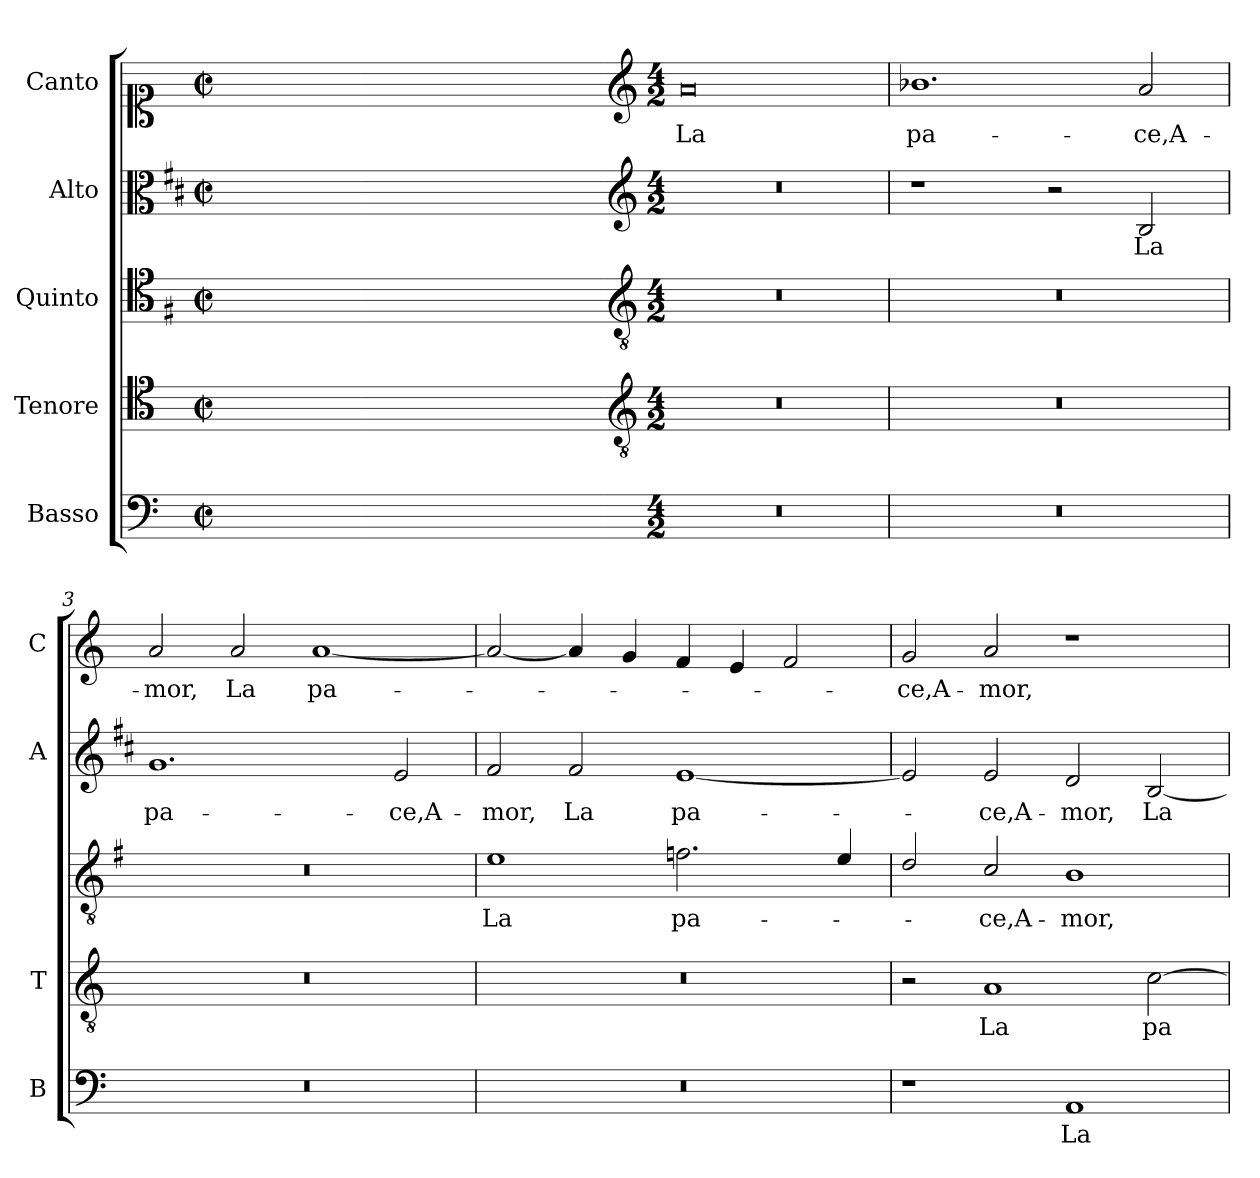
**kern	**text	**kern	**text	**kern	**text	**kern	**text	**kern	**text
*part5	*part5	*part4	*part4	*part3	*part3	*part2	*part2	*part1	*part1
*staff5	*staff5	*staff4	*staff4	*staff3	*staff3	*staff2	*staff2	*staff1	*staff1
*I"Basso	*	*I"Tenore	*	*I"Quinto	*	*I"Alto	*	*I"Canto	*
*I'B	*	*I'T	*	*	*	*I'A	*	*I'C	*
*clefF4	*	*clefC4	*	*clefC4	*	*clefC3	*	*clefC1	*
*	*	*	*	*ITrd4c7	*	*ITrd1c2	*	*	*
*k[]	*	*k[]	*	*k[]	*	*k[]	*	*k[]	*
*C:	*	*C:	*	*C:	*	*C:	*	*C:	*
*M2/2	*	*M2/2	*	*M2/2	*	*M2/2	*	*M2/2	*
*met(c|)	*	*met(c|)	*	*met(c|)	*	*met(c|)	*	*met(c|)	*
=	=	=	=	=	=	=	=	=	=
1ryy	.	1ryy	.	1ryy	.	1ryy	.	1ryy	.
=1X-	=1X-	=1X-	=1X-	=1X-	=1X-	=1X-	=1X-	=1X-	=1X-
4ryy	.	4ryy	.	4ryy	.	4ryy	.	4ryy	.
4ryy	.	4ryy	.	4ryy	.	4ryy	.	4ryy	.
4ryy	.	4ryy	.	4ryy	.	4ryy	.	4ryy	.
4ryy	.	4ryy	.	4ryy	.	4ryy	.	4ryy	.
=1-	=1-	=1-	=1-	=1-	=1-	=1-	=1-	=1-	=1-
*	*	*clefGv2	*	*clefGv2	*	*clefG2	*	*clefG2	*
*M4/2	*	*M4/2	*	*M4/2	*	*M4/2	*	*M4/2	*
!	!	!	!	!	!	!	!	!	!LO:LY:b
0r	.	0r	.	0r	.	0r	.	0a	La
=2	=2	=2	=2	=2	=2	=2	=2	=2	=2
!	!	!	!	!	!	!	!	!	!LO:LY:b
0r	.	0r	.	0r	.	1r	.	1.b-X	pa-
.	.	.	.	.	.	2r	.	.	.
!	!	!	!	!	!	!	!LO:LY:b	!	!LO:LY:b
.	.	.	.	.	.	2A/	La	2a/	-ce,A-
=3	=3	=3	=3	=3	=3	=3	=3	=3	=3
!	!	!	!	!	!	!	!LO:LY:b	!	!LO:LY:b
0r	.	0r	.	0r	.	1.f	pa-	2a/	-mor,
!	!	!	!	!	!	!	!	!	!LO:LY:b
.	.	.	.	.	.	.	.	2a/	La
!	!	!	!	!	!	!	!	!	!LO:LY:b
.	.	.	.	.	.	.	.	[1a	pa-
!	!	!	!	!	!	!	!LO:LY:b	!	!
.	.	.	.	.	.	2d/	-ce,A-	.	.
=4	=4	=4	=4	=4	=4	=4	=4	=4	=4
!	!	!	!	!	!LO:LY:b	!	!LO:LY:b	!	!
0r	.	0r	.	1A	La	2e/	-mor,	2a/_	.
!	!	!	!	!	!	!	!LO:LY:b	!	!
.	.	.	.	.	.	2e/	La	4a/]	.
.	.	.	.	.	.	.	.	4g/	.
!	!	!	!	!	!LO:LY:b	!	!LO:LY:b	!	!
.	.	.	.	2.B-X\	pa-	[1d	pa-	4f/	.
.	.	.	.	.	.	.	.	4e/	.
.	.	.	.	.	.	.	.	2f/	.
.	.	.	.	4A/	.	.	.	.	.
!!LO:LB:g=z
=5	=5	=5	=5	=5	=5	=5	=5	=5	=5
!	!	!	!	!	!	!	!	!	!LO:LY:b
1r	.	2r	.	2G/	.	2d/]	.	2g/	-ce,A-
!	!	!	!LO:LY:b	!	!LO:LY:b	!	!LO:LY:b	!	!LO:LY:b
.	.	1A	La	2F/	-ce,A-	2d/	-ce,A-	2a/	-mor,
!	!LO:LY:b	!	!	!	!LO:LY:b	!	!LO:LY:b	!	!
1AA	La	.	.	1E	-mor,	2c/	-mor,	1r	.
!	!	!	!LO:LY:b	!	!	!	!LO:LY:b	!	!
.	.	[2c\	pa-	.	.	[2A/	La	.	.
=	=	=	=	=	=	=	=	=	=
*-	*-	*-	*-	*-	*-	*-	*-	*-	*-
